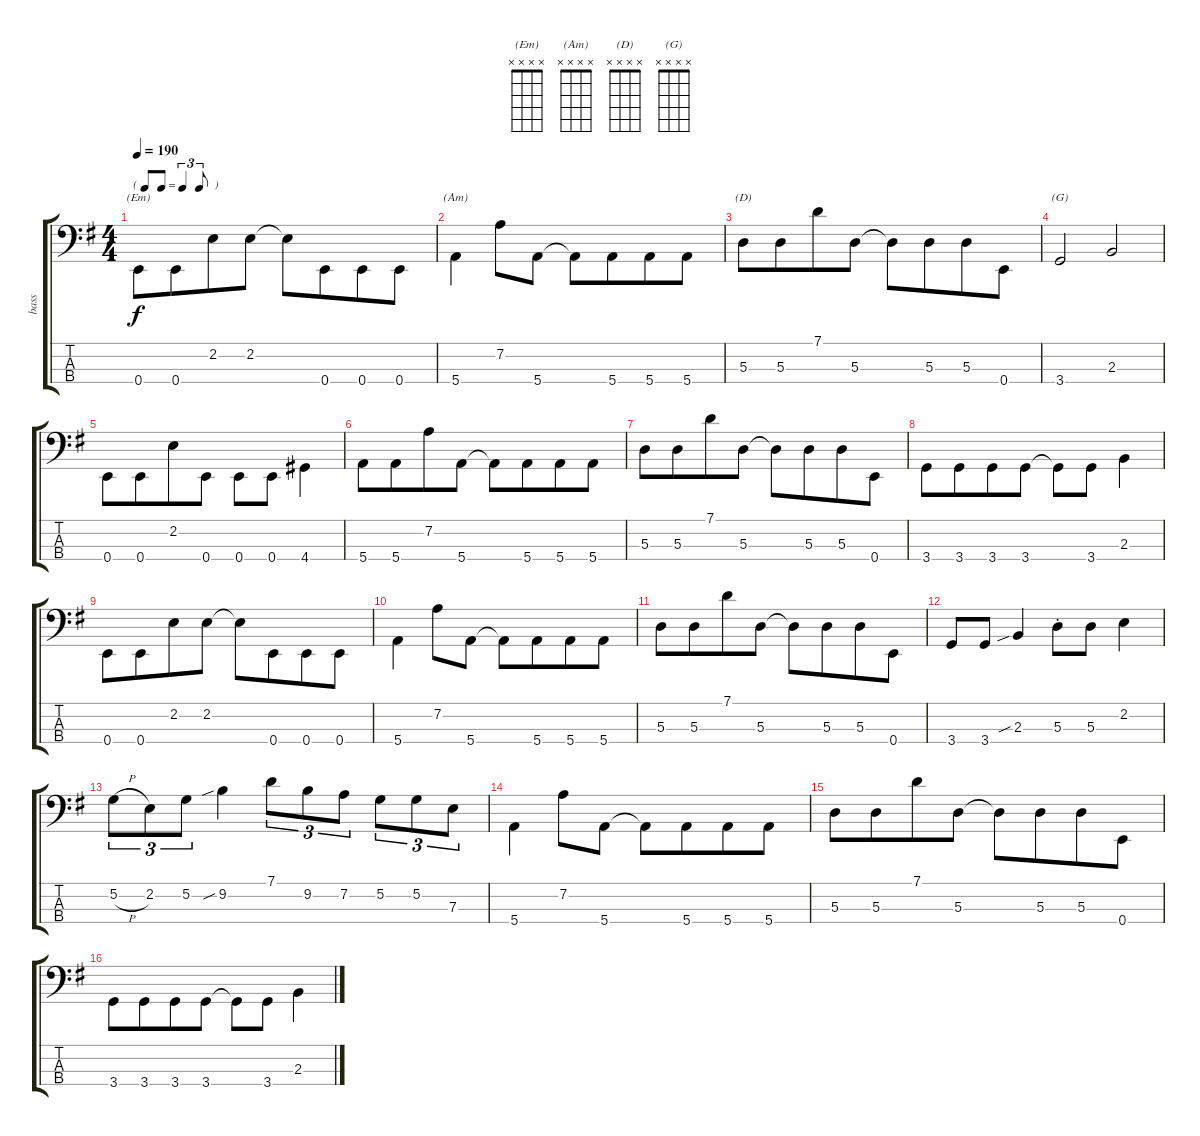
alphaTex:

\track ("bass" "bass") {instrument electricbassfinger}
\staff {score tabs}
\tuning (G2 D2 A1 E1) {hide}
\chord ("(Em)" x x x x)
\chord ("(Am)" x x x x)
\chord ("(D)" x x x x)
\chord ("(G)" x x x x)
\ts (4 4)
\tf triplet8th
\tempo 190
\clef f4
\ks g
0.4.8{ch "(Em)" dy f beam Down} 0.4.8{beam Down beam merge} 2.2.8{beam Down} 2.2.8{beam Down} 2.2{t}.8{beam Down} 0.4.8{beam Down beam merge} 0.4.8{beam Down} 0.4.8{beam Down} |
5.4.4{ch "(Am)" beam Down} 7.2.8 5.4.8 5.4{t}.8{beam Down} 5.4.8{beam Down beam merge} 5.4.8{beam Down} 5.4.8{beam Down} |
5.3.8{ch "(D)"} 5.3.8{beam merge} 7.1.8 5.3.8 5.3{t}.8{beam Down} 5.3.8{beam Down beam merge} 5.3.8{beam Down} 0.4.8{beam Down} |
3.4.2{ch "(G)"} 2.3.2 |
0.4.8{beam Down} 0.4.8{beam Down beam merge} 2.2.8{beam Down} 0.4.8{beam Down} 0.4.8{beam Down} 0.4.8{beam Down} 4.4.4{beam Down} |
5.4.8 5.4.8{beam merge} 7.2.8 5.4.8 5.4{t}.8{beam Down} 5.4.8{beam Down beam merge} 5.4.8{beam Down} 5.4.8{beam Down} |
5.3.8 5.3.8{beam merge} 7.1.8 5.3.8 5.3{t}.8{beam Down} 5.3.8{beam Down beam merge} 5.3.8{beam Down} 0.4.8{beam Down} |
3.4.8{beam Down} 3.4.8{beam Down beam merge} 3.4.8{beam Down} 3.4.8{beam Down} 3.4{t}.8{beam Down} 3.4.8{beam Down} 2.3.4{beam Down} |
0.4.8{beam Down} 0.4.8{beam Down beam merge} 2.2.8{beam Down} 2.2.8{beam Down} 2.2{t}.8{beam Down} 0.4.8{beam Down beam merge} 0.4.8{beam Down} 0.4.8{beam Down} |
5.4.4{beam Down} 7.2.8 5.4.8 5.4{t}.8{beam Down} 5.4.8{beam Down beam merge} 5.4.8{beam Down} 5.4.8{beam Down} |
5.3.8 5.3.8{beam merge} 7.1.8 5.3.8 5.3{t}.8{beam Down} 5.3.8{beam Down beam merge} 5.3.8{beam Down} 0.4.8{beam Down} |
3.4.8 3.4.8 2.3{sib}.4 5.3{st}.8 5.3.8 2.2.4 |
5.2{h}.8{tu (3 2)} 2.2.8{tu (3 2)} 5.2.8{tu (3 2)} 9.2{sib}.4 7.1.8{tu (3 2)} 9.2.8{tu (3 2)} 7.2.8{tu (3 2)} 5.2.8{tu (3 2)} 5.2.8{tu (3 2)} 7.3.8{tu (3 2)} |
5.4.4{beam Down} 7.2.8 5.4.8 5.4{t}.8{beam Down} 5.4.8{beam Down beam merge} 5.4.8{beam Down} 5.4.8{beam Down} |
5.3.8{beam Down} 5.3.8{beam Down beam merge} 7.1.8{beam Down} 5.3.8{beam Down} 5.3{t}.8{beam Down} 5.3.8{beam Down beam merge} 5.3.8{beam Down} 0.4.8{beam Down} |
3.4.8{beam Down} 3.4.8{beam Down beam merge} 3.4.8{beam Down} 3.4.8{beam Down} 3.4{t}.8{beam Down} 3.4.8{beam Down} 2.3.4{beam Down}
